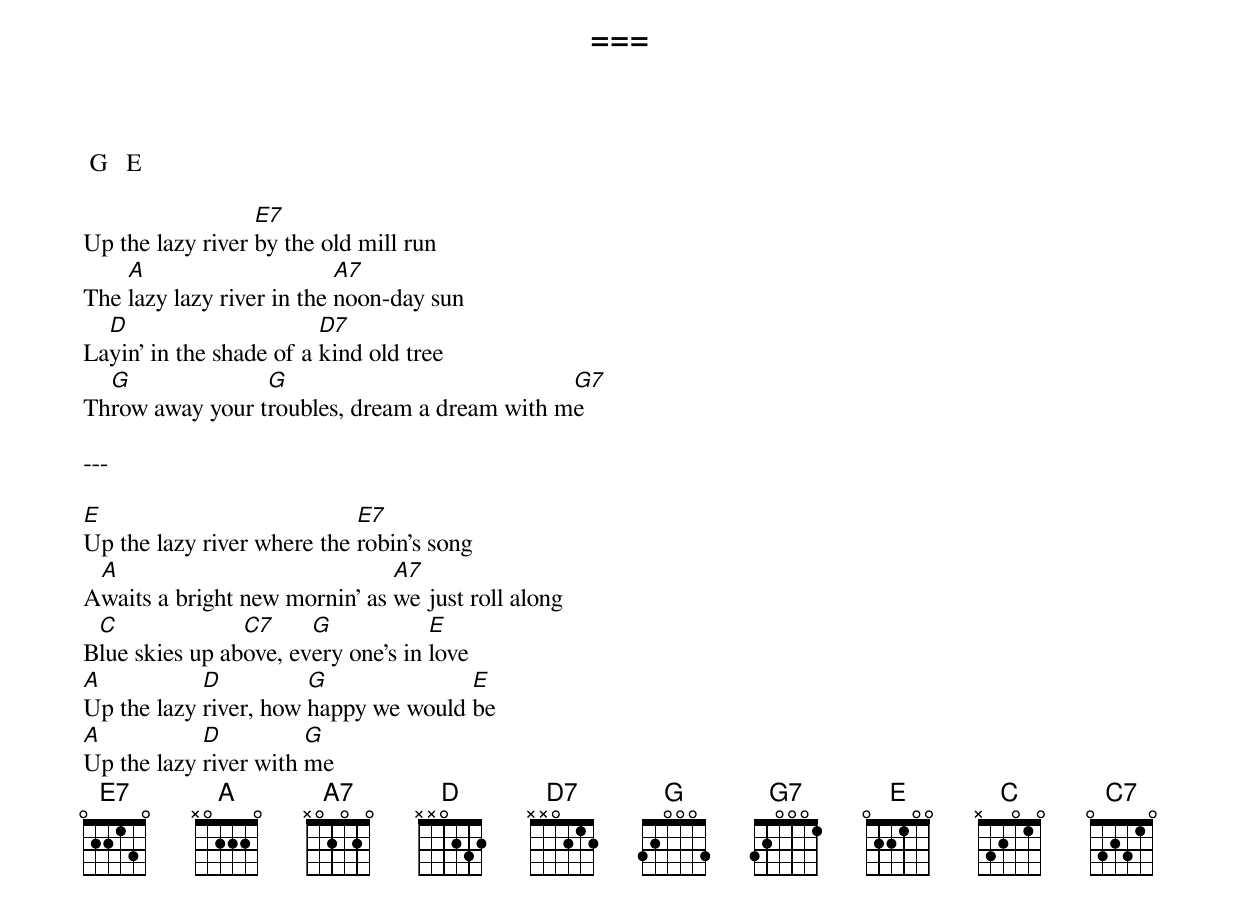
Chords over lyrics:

===


 G   E

                  E7
Up the lazy river by the old mill run
    A                      A7
The lazy lazy river in the noon-day sun
  D                      D7
Layin' in the shade of a kind old tree
  G              G                            G7
Throw away your troubles, dream a dream with me

---

E                           E7
Up the lazy river where the robin's song
 A                             A7
Awaits a bright new mornin' as we just roll along
 C              C7     G            E
Blue skies up above, every one's in love
A           D          G              E
Up the lazy river, how happy we would be
A           D          G
Up the lazy river with me
